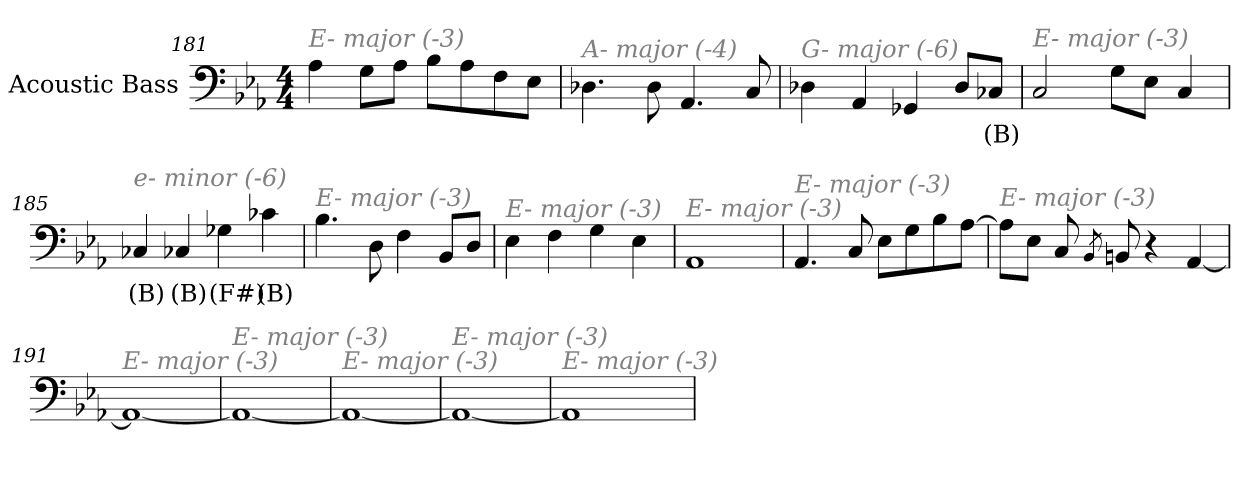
**kern	**text
*part1	*part1
*staff1	*staff1
*I"Acoustic Bass	*
*clefF4	*
*ITrd7c12	*
*k[b-e-a-]	*
*E-:	*
*M4/4	*
=181	=181
!LO:TX:i:color=#808080:t=E- major (-3)	!
4AA-	.
8GGL	.
8AA-J	.
8BB-L	.
8AA-	.
8FF	.
8EE-J	.
=182	=182
!LO:TX:i:color=#808080:t=A- major (-4)	!
4.DD-X	.
8DD-	.
4.AAA-	.
8CC	.
=183	=183
!LO:TX:i:color=#808080:t=G- major (-6)	!
4DD-X	.
4AAA-	.
4GGG-X	.
8DD-L	.
8CC-XiJ	(B)
=184	=184
!LO:TX:i:color=#808080:t=E- major (-3)	!
2CC	.
8GGL	.
8EE-J	.
4CC	.
=185	=185
!LO:TX:i:color=#808080:t=e- minor (-6)	!
4CC-Xi	(B)
4CC-Xi	(B)
4GG-Xi	(F#)
4C-Xi	(B)
=186	=186
!LO:TX:i:color=#808080:t=E- major (-3)	!
4.BB-	.
8DD	.
4FF	.
8BBB-L	.
8DDJ	.
=187	=187
!LO:TX:i:color=#808080:t=E- major (-3)	!
4EE-	.
4FF	.
4GG	.
4EE-	.
=188	=188
!LO:TX:i:color=#808080:t=E- major (-3)	!
1AAA-	.
=189	=189
!LO:TX:i:color=#808080:t=E- major (-3)	!
4.AAA-	.
8CC	.
8EE-L	.
8GG	.
8BB-	.
[8AA-J	.
=190	=190
!LO:TX:i:color=#808080:t=E- major (-3)	!
8AA-L]	.
8EE-J	.
8CCL	.
8qBBB-J	.
8BBBn	.
4r	.
[4AAA-	.
=191	=191
!LO:TX:i:color=#808080:t=E- major (-3)	!
1AAA-_	.
=192	=192
!LO:TX:i:color=#808080:t=E- major (-3)	!
1AAA-_	.
=193	=193
!LO:TX:i:color=#808080:t=E- major (-3)	!
1AAA-_	.
=194	=194
!LO:TX:i:color=#808080:t=E- major (-3)	!
1AAA-_	.
=195	=195
!LO:TX:i:color=#808080:t=E- major (-3)	!
1AAA-]	.
=	=
*-	*-
